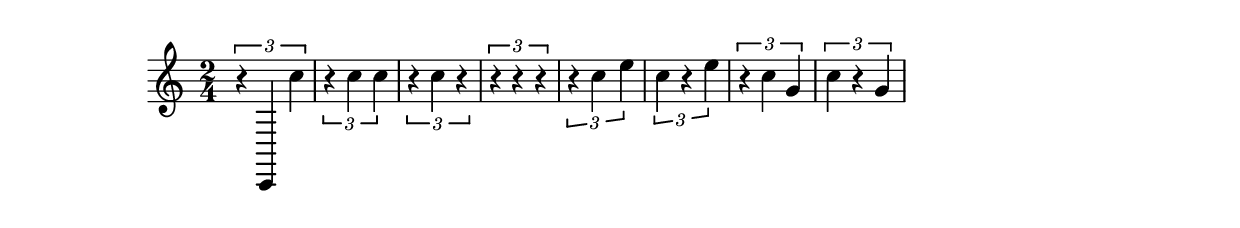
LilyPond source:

\version "1.7.18"



\score {
  \context Voice \notes \relative c'' {
    \time 2/4
    \times 2/3 { r c,,, c''' }
    \times 2/3 { r c c }
    \times 2/3 { r c r}
    \times 2/3 { r r r}
    \times 2/3 { r c e}
    \times 2/3 { c r e}
    \times 2/3 { r c g}
    \times 2/3 { c r g}
  }
}

%% new-chords-done %%
